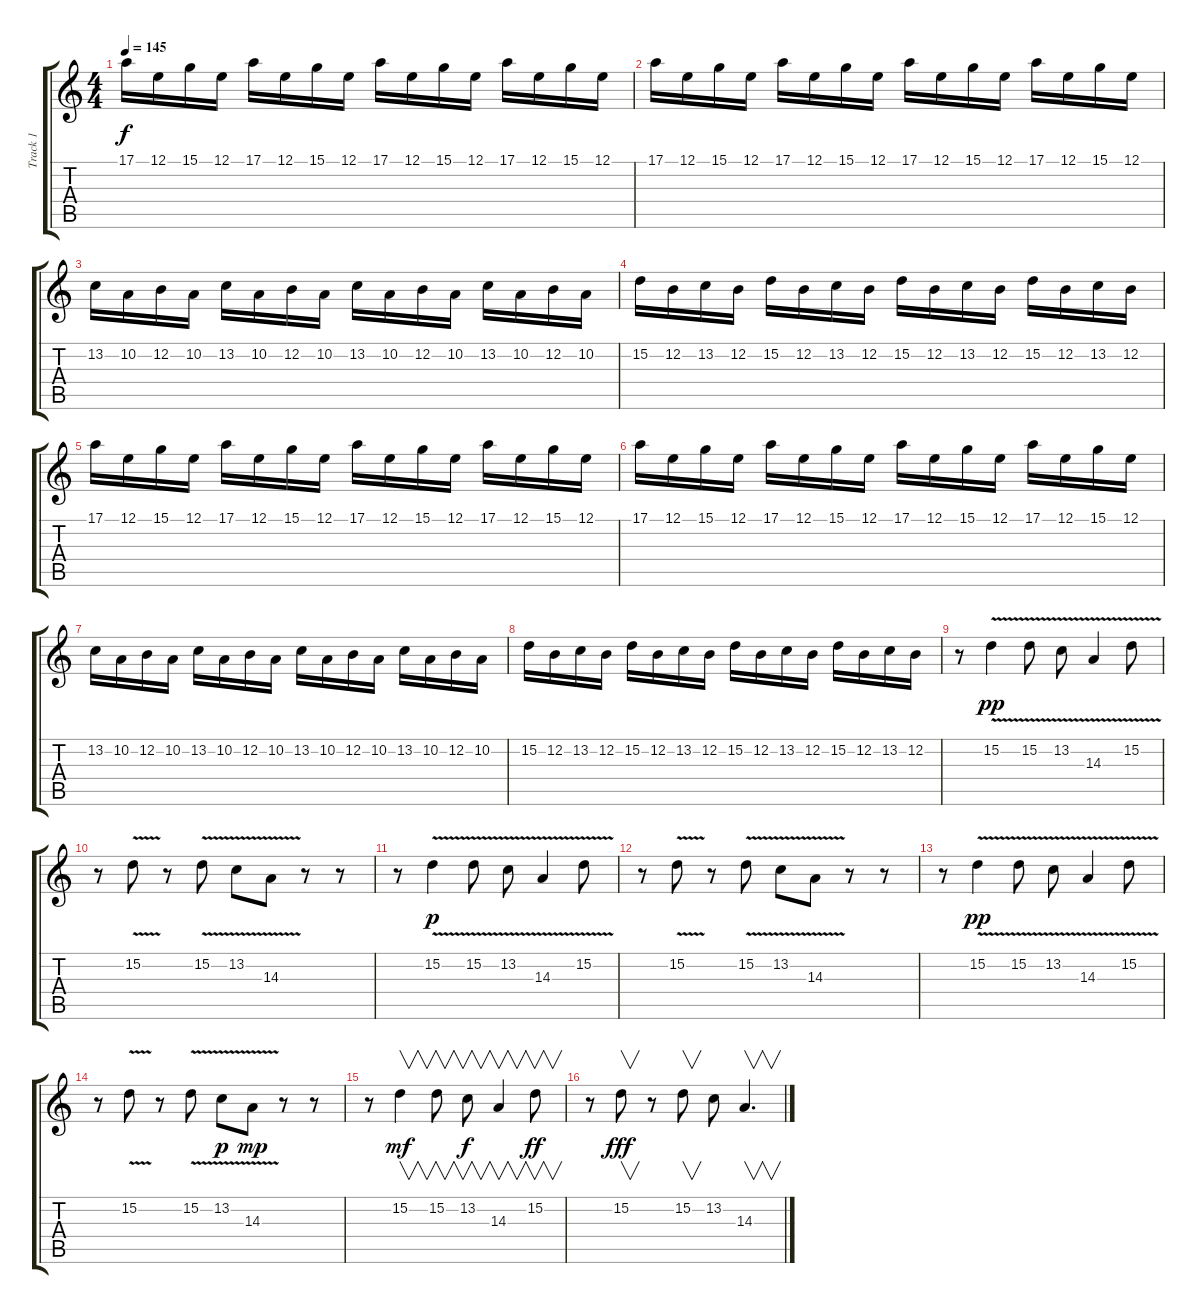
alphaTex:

\track ("Track 1" "Track 1") {instrument lead1square}
\staff {score tabs}
\tuning (E4 B3 G3 D3 A2 E2) {hide}
\ts (4 4)
\tempo 145
\clef g2
\ks c
17.1.16{dy f} 12.1.16 15.1.16 12.1.16 17.1.16 12.1.16 15.1.16 12.1.16 17.1.16 12.1.16 15.1.16 12.1.16 17.1.16 12.1.16 15.1.16 12.1.16 |
17.1.16 12.1.16 15.1.16 12.1.16 17.1.16 12.1.16 15.1.16 12.1.16 17.1.16 12.1.16 15.1.16 12.1.16 17.1.16 12.1.16 15.1.16 12.1.16 |
13.2.16 10.2.16 12.2.16 10.2.16 13.2.16 10.2.16 12.2.16 10.2.16 13.2.16 10.2.16 12.2.16 10.2.16 13.2.16 10.2.16 12.2.16 10.2.16 |
15.2.16 12.2.16 13.2.16 12.2.16 15.2.16 12.2.16 13.2.16 12.2.16 15.2.16 12.2.16 13.2.16 12.2.16 15.2.16 12.2.16 13.2.16 12.2.16 |
17.1.16 12.1.16 15.1.16 12.1.16 17.1.16 12.1.16 15.1.16 12.1.16 17.1.16 12.1.16 15.1.16 12.1.16 17.1.16 12.1.16 15.1.16 12.1.16 |
17.1.16 12.1.16 15.1.16 12.1.16 17.1.16 12.1.16 15.1.16 12.1.16 17.1.16 12.1.16 15.1.16 12.1.16 17.1.16 12.1.16 15.1.16 12.1.16 |
13.2.16 10.2.16 12.2.16 10.2.16 13.2.16 10.2.16 12.2.16 10.2.16 13.2.16 10.2.16 12.2.16 10.2.16 13.2.16 10.2.16 12.2.16 10.2.16 |
15.2.16 12.2.16 13.2.16 12.2.16 15.2.16 12.2.16 13.2.16 12.2.16 15.2.16 12.2.16 13.2.16 12.2.16 15.2.16 12.2.16 13.2.16 12.2.16 |
r.8 15.2{v}.4{dy pp} 15.2{v}.8 13.2{v}.8 14.3{v}.4 15.2{v}.8 |
r.8 15.2{v}.8 r.8 15.2{v}.8 13.2{v}.8 14.3{v}.8 r.8 r.8 |
r.8 15.2{v}.4{dy p} 15.2{v}.8 13.2{v}.8 14.3{v}.4 15.2{v}.8 |
r.8 15.2{v}.8 r.8 15.2{v}.8 13.2{v}.8 14.3{v}.8 r.8 r.8 |
r.8 15.2{v}.4{dy pp} 15.2{v}.8 13.2{v}.8 14.3{v}.4 15.2{v}.8 |
r.8 15.2{v}.8 r.8 15.2{v}.8 13.2{v}.8{dy p} 14.3{v}.8{dy mp} r.8 r.8 |
r.8 15.2.4{v dy mf} 15.2.8{v} 13.2.8{v dy f} 14.3.4{v} 15.2.8{v dy ff} |
r.8 15.2.8{v dy fff} r.8 15.2.8{v} 13.2.8 14.3.4{v d}
